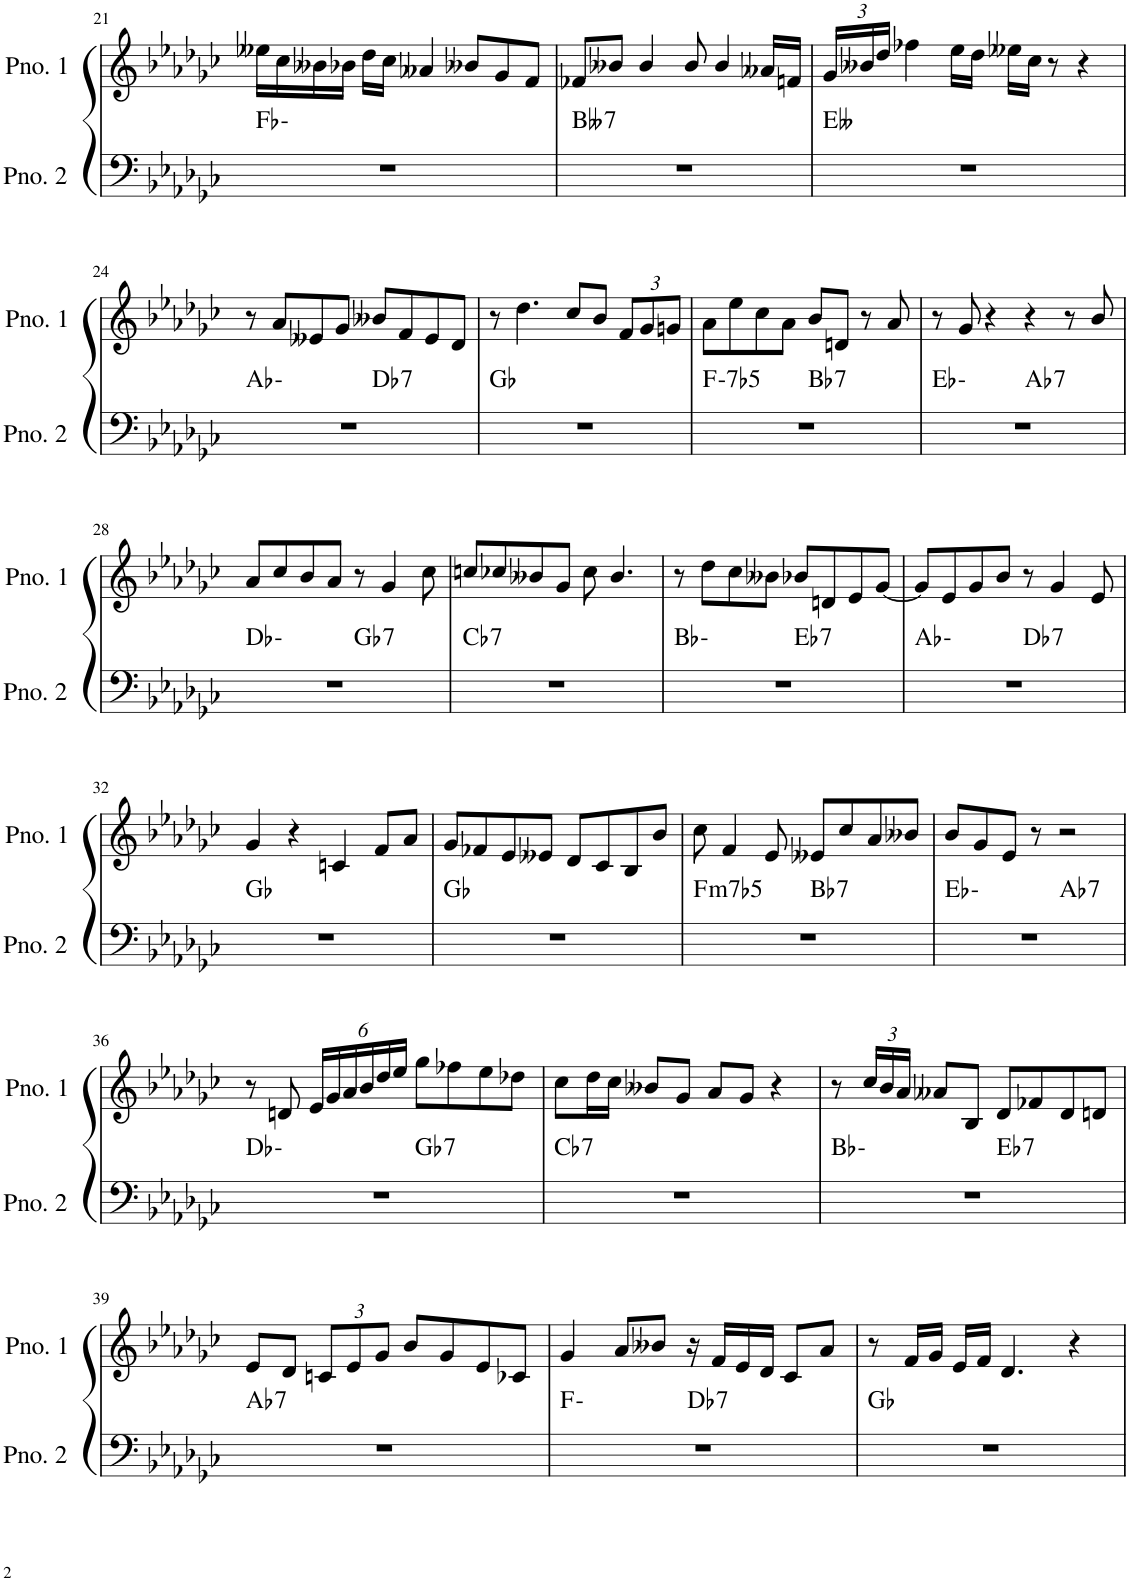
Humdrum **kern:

**kern	**harte	**kern
*part2	*part2	*part1
*staff2	*	*staff1
*I"ピアノ 2	*	*I"ピアノ 1
!!LO:PB:g=z
*clefF4	*	*clefG2
*k[b-e-a-d-g-c-]	*	*k[b-e-a-d-g-c-]
*M4/4	*	*M4/4
=21	=21	=21
1r	Fb:min	16ee--X\LL
.	.	16cc-\
.	.	16b--X\
.	.	16b-X\JJ
.	.	16dd-\LL
.	.	16cc-\JJ
.	.	4a--X/
.	.	8b--X/L
.	.	8g-/
.	.	8f/J
=22	=22	=22
!	!LO:H:kt=7	!
1r	Bbb:7	8f-X/L
.	.	8b--X/J
.	.	4b--/
.	.	8b--/
.	.	4b--/
.	.	16a--X/LL
.	.	16fn/JJ
=23	=23	=23
*	*	*Xbrackettup
1r	Ebb:maj	24g-/LL
.	.	24b--X/
.	.	24dd-/JJ
.	.	4ff-X\
.	.	16ee-\LL
.	.	16dd-\JJ
.	.	16ee--X\LL
.	.	16cc-\JJ
.	.	8r
.	.	4r
!!LO:LB:g=z
=24	=24	=24
*^	*	*
1r	2ryy	Ab:min	8r
.	.	.	8a-/L
.	.	.	8e--X/
.	.	.	8g-/J
!	!	!LO:H:kt=7	!
.	2ryy	Db:7	8b--X/L
.	.	.	8f/
.	.	.	8e--/
.	.	.	8d-/J
*v	*v	*	*
=25	=25	=25
1r	Gb:maj	8r
.	.	4.dd-\
.	.	8cc-/L
.	.	8b-/J
.	.	12f/L
.	.	12g-/
.	.	12gn/J
=26	=26	=26
!	!LO:H:kt=-7b5	!
*^	*	*
1r	2ryy	F:hdim7	8a-\L
.	.	.	8ee-\
.	.	.	8cc-\
.	.	.	8a-\J
!	!	!LO:H:kt=7	!
.	2ryy	Bb:7	8b-/L
.	.	.	8dn/J
.	.	.	8r
.	.	.	8a-/
=27	=27	=27	=27
1r	2ryy	Eb:min	8r
.	.	.	8g-/
.	.	.	4r
!	!	!LO:H:kt=7	!
.	2ryy	Ab:7	4r
.	.	.	8r
.	.	.	8b-/
!!LO:LB:g=z
=28	=28	=28	=28
1r	2ryy	Db:min	8a-/L
.	.	.	8cc-/
.	.	.	8b-/
.	.	.	8a-/J
!	!	!LO:H:kt=7	!
.	2ryy	Gb:7	8r
.	.	.	4g-/
.	.	.	8cc-\
=29	=29	=29	=29
!	!	!LO:H:kt=7	!
*v	*v	*	*
1r	Cb:7	8ccn/L
.	.	8cc-X/
.	.	8b--X/
.	.	8g-/J
.	.	8cc-\
.	.	4.b--/
=30	=30	=30
*^	*	*
1r	2ryy	Bb:min	8r
.	.	.	8dd-\L
.	.	.	8cc-\
.	.	.	8b--X\J
!	!	!LO:H:kt=7	!
.	2ryy	Eb:7	8b-X/L
.	.	.	8dn/
.	.	.	8e-/
.	.	.	[8g-/J
=31	=31	=31	=31
1r	2ryy	Ab:min	8g-/L]
.	.	.	8e-/
.	.	.	8g-/
.	.	.	8b-/J
!	!	!LO:H:kt=7	!
.	2ryy	Db:7	8r
.	.	.	4g-/
.	.	.	8e-/
*v	*v	*	*
!!LO:LB:g=z
=32	=32	=32
1r	Gb:maj	4g-/
.	.	4r
.	.	4cn/
.	.	8f/L
.	.	8a-/J
=33	=33	=33
1r	Gb:maj	8g-/L
.	.	8f-X/
.	.	8e-/
.	.	8e--X/J
.	.	8d-/L
.	.	8c-/
.	.	8B-/
.	.	8b-/J
=34	=34	=34
!	!LO:H:kt=m7b5	!
*^	*	*
1r	2ryy	F:hdim7	8cc-\
.	.	.	4f/
.	.	.	8e-/
!	!	!LO:H:kt=7	!
.	2ryy	Bb:7	8e--X/L
.	.	.	8cc-/
.	.	.	8a-/
.	.	.	8b--X/J
=35	=35	=35	=35
1r	2ryy	Eb:min	8b-/L
.	.	.	8g-/
.	.	.	8e-/J
.	.	.	8r
!	!	!LO:H:kt=7	!
.	2ryy	Ab:7	2r
!!LO:LB:g=z
=36	=36	=36	=36
1r	2ryy	Db:min	8r
.	.	.	8dn/
.	.	.	24e-/LL
.	.	.	24g-/
.	.	.	24a-/
.	.	.	24b-/
.	.	.	24dd-/
.	.	.	24ee-/JJ
!	!	!LO:H:kt=7	!
.	2ryy	Gb:7	8gg-\L
.	.	.	8ff-X\
.	.	.	8ee-\
.	.	.	8dd-X\J
=37	=37	=37	=37
!	!	!LO:H:kt=7	!
*v	*v	*	*
1r	Cb:7	8cc-\L
.	.	16dd-\L
.	.	16cc-\JJ
.	.	8b--X/L
.	.	8g-/J
.	.	8a-/L
.	.	8g-/J
.	.	4r
=38	=38	=38
*^	*	*
1r	2ryy	Bb:min	8r
.	.	.	24cc-/LL
.	.	.	24b-/
.	.	.	24a-/JJ
.	.	.	8a--X/L
.	.	.	8B-/J
!	!	!LO:H:kt=7	!
.	2ryy	Eb:7	8d-/L
.	.	.	8f-X/
.	.	.	8d-/
.	.	.	8dn/J
!!LO:LB:g=z
=39	=39	=39	=39
!	!	!LO:H:kt=7	!
*v	*v	*	*
1r	Ab:7	8e-/L
.	.	8d-/J
.	.	12cn/L
.	.	12e-/
.	.	12g-/J
.	.	8b-/L
.	.	8g-/
.	.	8e-/
.	.	8c-X/J
=40	=40	=40
*^	*	*
1r	2ryy	F:min	4g-/
.	.	.	8a-/L
.	.	.	8b--X/J
!	!	!LO:H:kt=7	!
.	2ryy	Db:7	16r
.	.	.	16f/LL
.	.	.	16e-/
.	.	.	16d-/JJ
.	.	.	8c-/L
.	.	.	8a-/J
*v	*v	*	*
=41	=41	=41
1r	Gb:maj	8r
.	.	16f/LL
.	.	16g-/JJ
.	.	16e-/LL
.	.	16f/JJ
.	.	4.d-/
.	.	4r
=	=	=
*-	*-	*-
